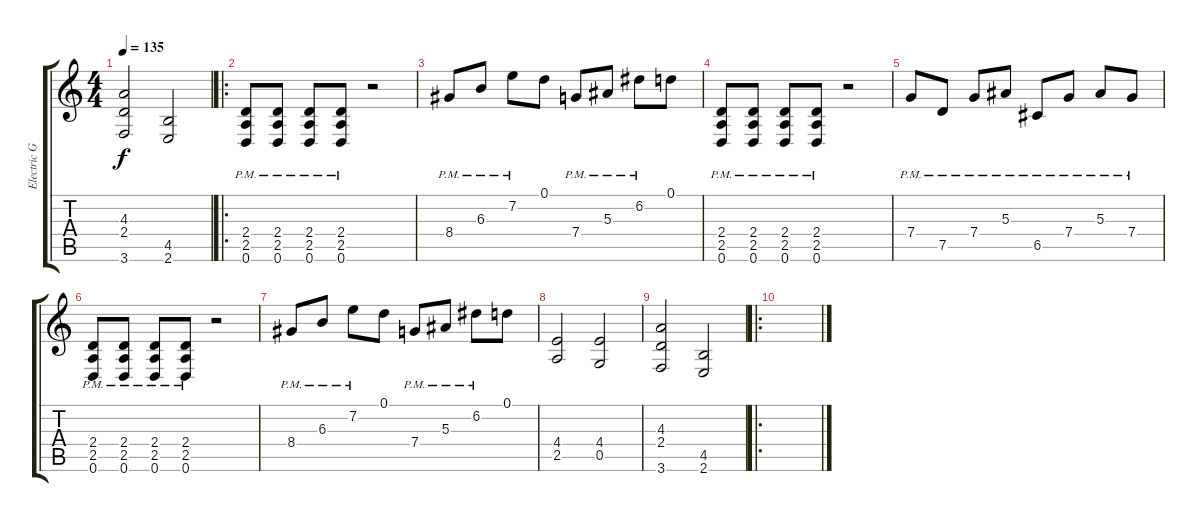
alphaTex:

\track ("Electric Guitar" "Electric G") {instrument distortionguitar}
\staff {score tabs}
\tuning (D4 A3 F3 C3 G2 D2) {hide}
\ts (4 4)
\tempo 135
\clef g2
\ks c
(4.3 2.4 3.6).2{dy f} (4.5 2.6).2 |
\ro
(2.4{pm} 2.5{pm} 0.6{pm}).8 (2.4{pm} 2.5{pm} 0.6{pm}).8 (2.4{pm} 2.5{pm} 0.6{pm}).8 (2.4{pm} 2.5{pm} 0.6{pm}).8 r.2 |
8.4{pm}.8 6.3{pm}.8 7.2{pm}.8 0.1.8 7.4{pm}.8 5.3{pm}.8 6.2{pm}.8 0.1.8 |
(2.4{pm} 2.5{pm} 0.6{pm}).8 (2.4{pm} 2.5{pm} 0.6{pm}).8 (2.4{pm} 2.5{pm} 0.6{pm}).8 (2.4{pm} 2.5{pm} 0.6{pm}).8 r.2 |
7.4{pm}.8 7.5{pm}.8 7.4{pm}.8 5.3{pm}.8 6.5{pm}.8 7.4{pm}.8 5.3{pm}.8 7.4{pm}.8 |
(2.4{pm} 2.5{pm} 0.6{pm}).8 (2.4{pm} 2.5{pm} 0.6{pm}).8 (2.4{pm} 2.5{pm} 0.6{pm}).8 (2.4{pm} 2.5{pm} 0.6{pm}).8 r.2 |
8.4{pm}.8 6.3{pm}.8 7.2{pm}.8 0.1.8 7.4{pm}.8 5.3{pm}.8 6.2{pm}.8 0.1.8 |
(4.4 2.5).2 (4.4 0.5).2 |
(4.3 2.4 3.6).2 (4.5 2.6).2 |
\ro
